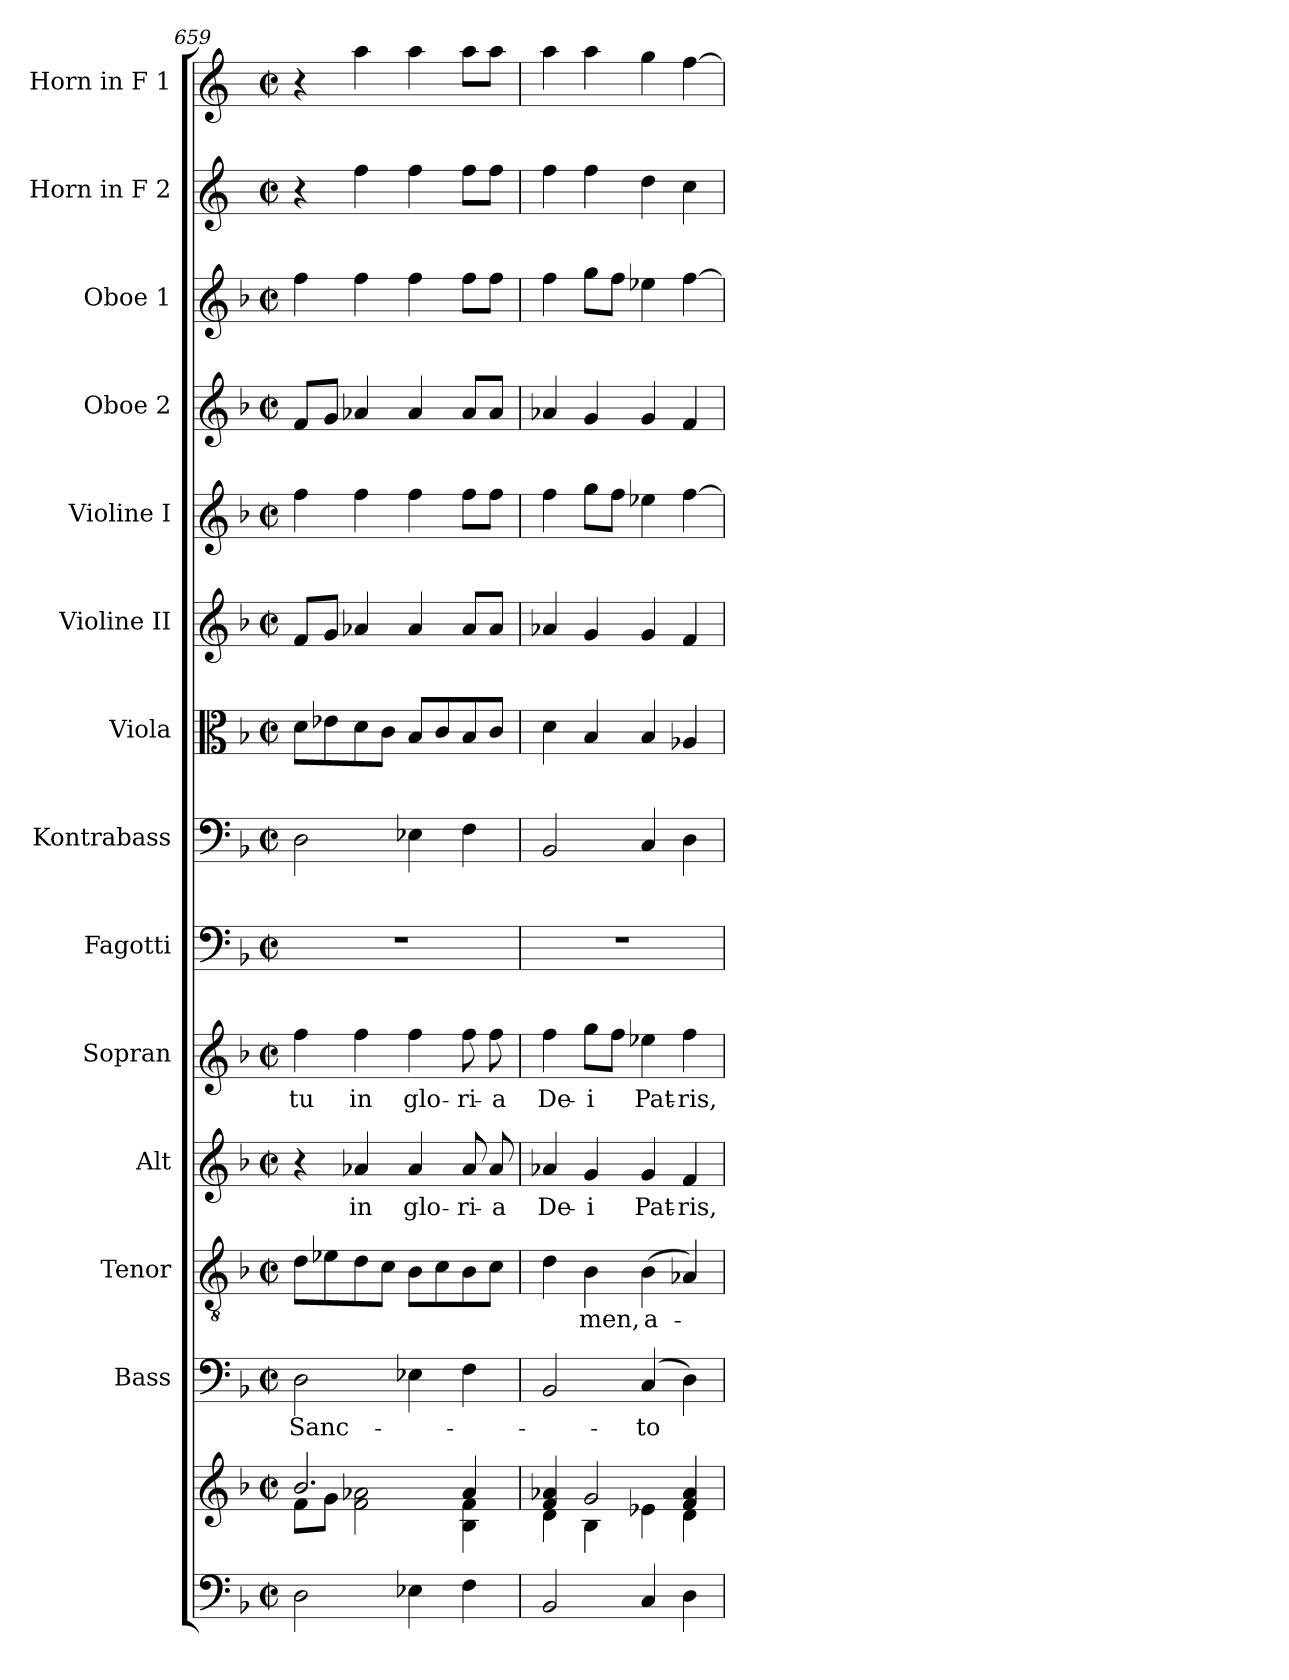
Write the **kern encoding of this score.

**kern	**kern	**kern	**text	**kern	**text	**kern	**text	**kern	**text	**kern	**kern	**kern	**kern	**kern	**kern	**kern	**kern	**kern
*part14	*part14	*part13	*part13	*part12	*part12	*part11	*part11	*part10	*part10	*part9	*part8	*part7	*part6	*part5	*part4	*part3	*part2	*part1
*staff15	*staff14	*staff13	*staff13	*staff12	*staff12	*staff11	*staff11	*staff10	*staff10	*staff9	*staff8	*staff7	*staff6	*staff5	*staff4	*staff3	*staff2	*staff1
*	*	*I"Bass	*	*I"Tenor	*	*I"Alt	*	*I"Sopran	*	*I"Fagotti	*I"Kontrabass	*I"Viola	*I"Violine II	*I"Violine I	*I"Oboe 2	*I"Oboe 1	*I"Horn in F 2	*I"Horn in F 1
*	*	*I'B.	*	*I'T.	*	*I'A.	*	*I'S.	*	*I'Fg.	*I'Kb.	*I'Vla.	*I'Vl. II	*I'Vl. I	*I'Ob. 2	*I'Ob. 1	*	*
*clefF4	*clefG2	*clefF4	*	*clefGv2	*	*clefG2	*	*clefG2	*	*clefF4	*clefF4	*clefC3	*clefG2	*clefG2	*clefG2	*clefG2	*clefG2	*clefG2
*	*	*	*	*	*	*	*	*	*	*	*ITrd7c12	*	*	*	*	*	*ITrd4c7	*ITrd4c7
*k[b-]	*k[b-]	*k[b-]	*	*k[b-]	*	*k[b-]	*	*k[b-]	*	*k[b-]	*k[b-]	*k[b-]	*k[b-]	*k[b-]	*k[b-]	*k[b-]	*k[b-]	*k[b-]
*F:	*F:	*F:	*	*F:	*	*F:	*	*F:	*	*F:	*F:	*F:	*F:	*F:	*F:	*F:	*F:	*F:
*M2/2	*M2/2	*M2/2	*	*M2/2	*	*M2/2	*	*M2/2	*	*M2/2	*M2/2	*M2/2	*M2/2	*M2/2	*M2/2	*M2/2	*M2/2	*M2/2
*met(c|)	*met(c|)	*met(c|)	*	*met(c|)	*	*met(c|)	*	*met(c|)	*	*met(c|)	*met(c|)	*met(c|)	*met(c|)	*met(c|)	*met(c|)	*met(c|)	*met(c|)	*met(c|)
=659	=659	=659	=659	=659	=659	=659	=659	=659	=659	=659	=659	=659	=659	=659	=659	=659	=659	=659
*	*^	*	*	*	*	*	*	*	*	*	*	*	*	*	*	*	*	*
!	!	!	!	!LO:LY:b	!	!	!	!	!	!LO:LY:b	!	!	!	!	!	!	!	!	!
2D\	2.b-/	8f\L	2D\	Sanc-	8d\L	.	4r	.	4ff\	-tu	1r	2DD\	8d\L	8f/L	4ff\	8f/L	4ff\	4r	4r
.	.	8g\J	.	.	8e-X\	.	.	.	.	.	.	.	8e-X\	8g/J	.	8g/J	.	.	.
!	!	!	!	!	!	!	!	!LO:LY:b	!	!LO:LY:b	!	!	!	!	!	!	!	!	!
.	.	2f\ 2a-X\	.	.	8d\	.	4a-X/	in	4ff\	in	.	.	8d\	4a-X/	4ff\	4a-X/	4ff\	4b-\	4dd\
.	.	.	.	.	8c\J	.	.	.	.	.	.	.	8c\J	.	.	.	.	.	.
!	!	!	!	!	!	!	!	!LO:LY:b	!	!LO:LY:b	!	!	!	!	!	!	!	!	!
4E-X\	.	.	4E-X\	.	8B-\L	.	4a-/	glo-	4ff\	glo-	.	4EE-X\	8B-/L	4a-/	4ff\	4a-/	4ff\	4b-\	4dd\
.	.	.	.	.	8c\	.	.	.	.	.	.	.	8c/	.	.	.	.	.	.
!	!	!	!	!	!	!	!	!LO:LY:b	!	!LO:LY:b	!	!	!	!	!	!	!	!	!
4F\	4a-/	4B-\ 4f\	4F\	.	8B-\	.	8a-/	-ri-	8ff\	-ri-	.	4FF\	8B-/	8a-/L	8ff\L	8a-/L	8ff\L	8b-\L	8dd\L
!	!	!	!	!	!	!	!	!LO:LY:b	!	!LO:LY:b	!	!	!	!	!	!	!	!	!
.	.	.	.	.	8c\J	.	8a-/	-a	8ff\	-a	.	.	8c/J	8a-/J	8ff\J	8a-/J	8ff\J	8b-\J	8dd\J
=660	=660	=660	=660	=660	=660	=660	=660	=660	=660	=660	=660	=660	=660	=660	=660	=660	=660	=660	=660
!	!	!	!	!	!	!	!	!LO:LY:b	!	!LO:LY:b	!	!	!	!	!	!	!	!	!
2BB-/	4f/ 4a-X/	4d\	2BB-/	.	4d\	.	4a-X/	De-	4ff\	De-	1r	2BBB-/	4d\	4a-X/	4ff\	4a-X/	4ff\	4b-\	4dd\
!	!	!	!	!	!	!LO:LY:b	!	!LO:LY:b	!	!LO:LY:b	!	!	!	!	!	!	!	!	!
.	2g/	4B-\	.	.	4B-\	-men,	4g/	-i	8gg\L	-i	.	.	4B-/	4g/	8gg\L	4g/	8gg\L	4b-\	4dd\
.	.	.	.	.	.	.	.	.	8ff\J	.	.	.	.	.	8ff\J	.	8ff\J	.	.
!	!	!	!	!LO:LY:b	!	!LO:LY:b	!	!LO:LY:b	!	!LO:LY:b	!	!	!	!	!	!	!	!	!
4C/	.	4e-X\	(4C/	-to	(>4B-\	a-	4g/	Pat-	4ee-X\	Pat-	.	4CC/	4B-/	4g/	4ee-X\	4g/	4ee-X\	4g\	4cc\
!	!	!	!	!	!	!	!	!LO:LY:b	!	!LO:LY:b	!	!	!	!	!	!	!	!	!
4D\	4f/ 4a-/	4d\	4D\)	.	4A-X/)	.	4f/	-ris,	4ff\	-ris,	.	4DD\	4A-X/	4f/	[4ff\	4f/	[4ff\	4f\	[4b-\
*	*v	*v	*	*	*	*	*	*	*	*	*	*	*	*	*	*	*	*	*
=	=	=	=	=	=	=	=	=	=	=	=	=	=	=	=	=	=	=
*-	*-	*-	*-	*-	*-	*-	*-	*-	*-	*-	*-	*-	*-	*-	*-	*-	*-	*-
